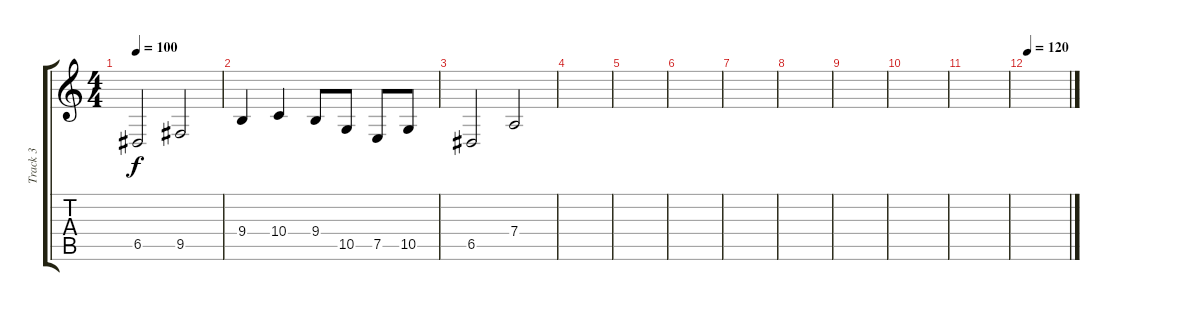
\track ("Track 3" "Track 3") {instrument stringensemble1}
\staff {score tabs}
\tuning (E4 B3 G3 D3 A2 E2) {hide}
\ts (4 4)
\tempo 100
\clef g2
\ks c
6.5.2{dy f} 9.5.2 |
9.4.4 10.4.4 9.4.8 10.5.8 7.5.8 10.5.8 |
6.5.2 7.4.2 |
|
|
|
|
|
|
|
|
\tempo 120
